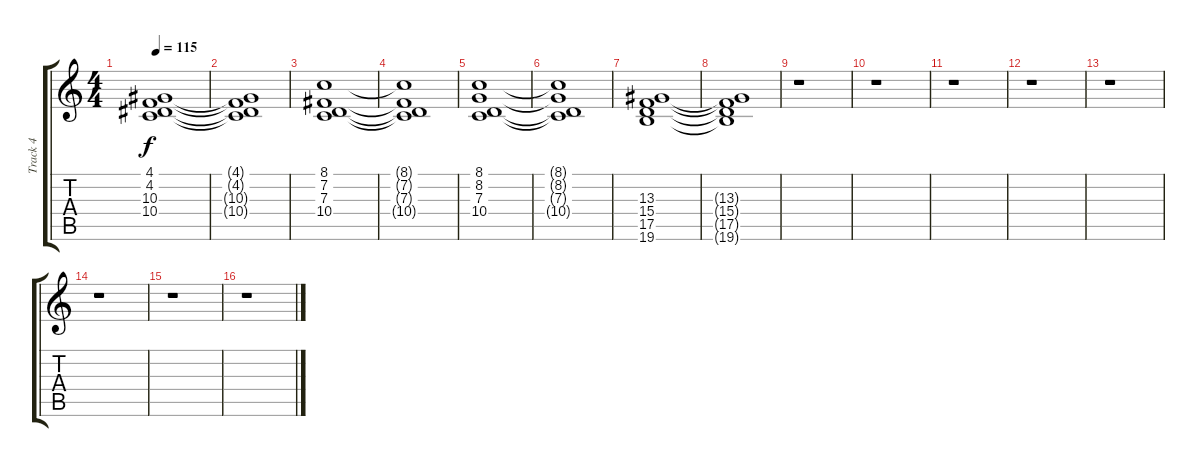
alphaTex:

\track ("Track 4" "Track 4") {instrument stringensemble1}
\staff {score tabs}
\tuning (E4 B3 G3 D3 A2 E2) {hide}
\ts (4 4)
\tempo 115
\clef g2
\ks c
(4.1 4.2 10.3 10.4).1{dy f} |
(4.1{t} 4.2{t} 10.3{t} 10.4{t}).1 |
(8.1 7.2 7.3 10.4).1 |
(8.1{t} 7.2{t} 7.3{t} 10.4{t}).1 |
(8.1 8.2 7.3 10.4).1 |
(8.1{t} 8.2{t} 7.3{t} 10.4{t}).1 |
(13.3 15.4 17.5 19.6).1 |
(13.3{t} 15.4{t} 17.5{t} 19.6{t}).1 |
r.1 |
r.1 |
r.1 |
r.1 |
r.1 |
r.1 |
r.1 |
r.1
